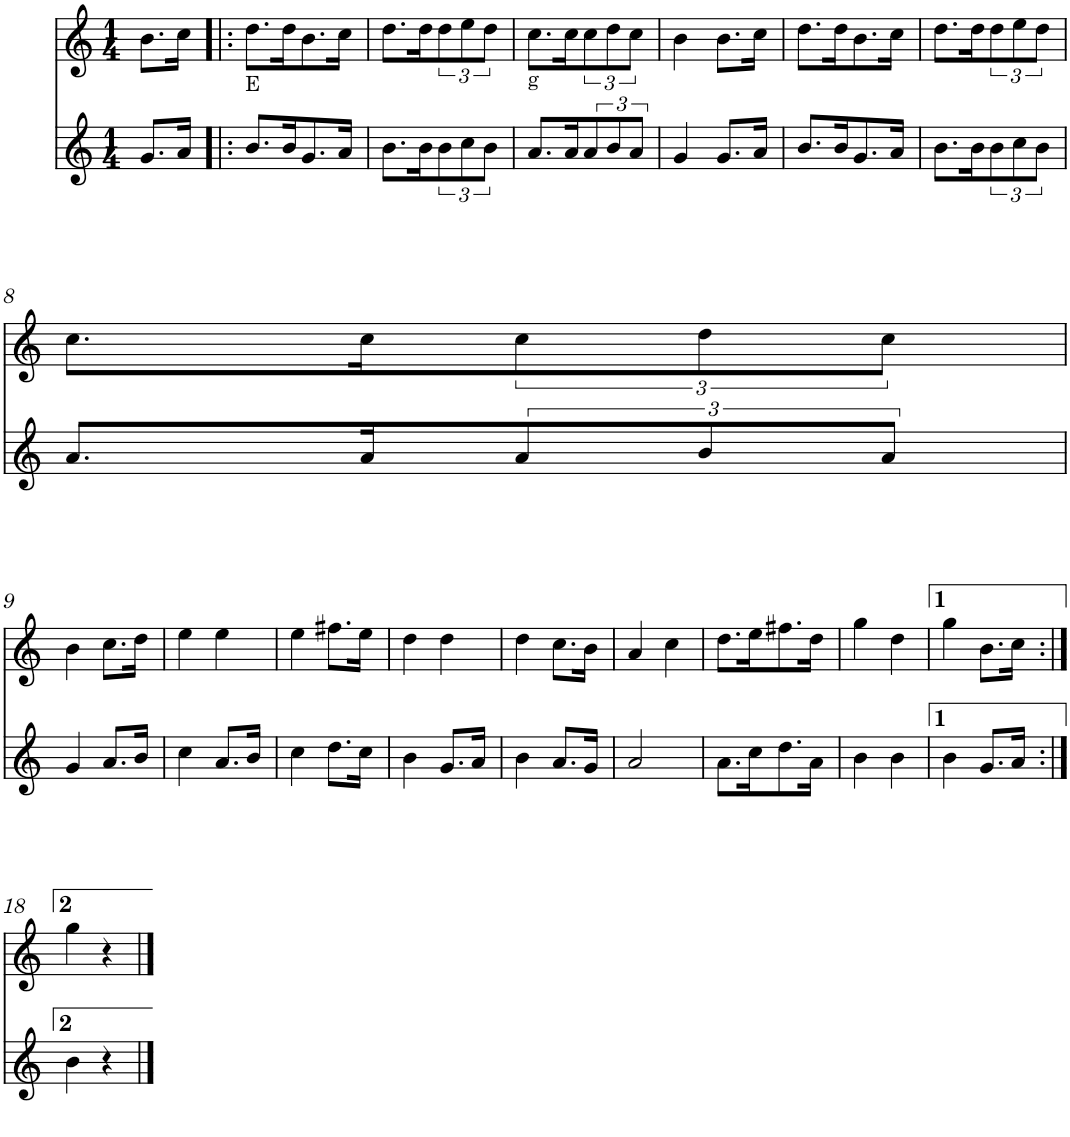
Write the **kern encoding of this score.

**kern	**kern
*part2	*part1
*staff2	*staff1
*I"Piano	*I"Piano
*I'Pno	*I'Pno
*clefG2	*clefG2
*k[]	*k[]
*M1/4	*M1/4
=1	=1
8.g/L	8.b\L
16a/Jk	16cc\Jk
=2!|:	=2!|:
!	!LO:TX:b:t=E
8.b/L	8.dd\L
16b/K	16dd\K
8.g/	8.b\
16a/Jk	16cc\Jk
=3	=3
8.b\L	8.dd\L
16b\K	16dd\K
12b\	12dd\
12cc\	12ee\
12b\J	12dd\J
=4	=4
!	!LO:TX:b:t=g
8.a/L	8.cc\L
16a/K	16cc\K
12a/	12cc\
12b/	12dd\
12a/J	12cc\J
=5	=5
4g/	4b\
8.g/L	8.b\L
16a/Jk	16cc\Jk
=6	=6
8.b/L	8.dd\L
16b/K	16dd\K
8.g/	8.b\
16a/Jk	16cc\Jk
=7	=7
8.b\L	8.dd\L
16b\K	16dd\K
12b\	12dd\
12cc\	12ee\
12b\J	12dd\J
!!LO:LB:g=z
=8	=8
8.a/L	8.cc\L
16a/K	16cc\K
12a/	12cc\
12b/	12dd\
12a/J	12cc\J
!!LO:LB:g=z
=9	=9
4g/	4b\
8.a/L	8.cc\L
16b/Jk	16dd\Jk
=10	=10
4cc\	4ee\
8.a/L	4ee\
16b/Jk	.
=11	=11
4cc\	4ee\
8.dd\L	8.ff#X\L
16cc\Jk	16ee\Jk
=12	=12
4b\	4dd\
8.g/L	4dd\
16a/Jk	.
=13	=13
4b\	4dd\
8.a/L	8.cc\L
16g/Jk	16b\Jk
=14	=14
[4a/	4a/
4ryy	4cc\
=15	=15
8.a\L	8.dd\L
4a/]	16ee\K
.	8.ff#X\
16cc\K	16dd\Jk
8.dd\	4ryy
16a\Jk	.
=16	=16
4b\	4gg\
4b\	4dd\
=17	=17
4b\	4gg\
8.g/L	8.b\L
16a/Jk	16cc\Jk
!!LO:LB:g=z
=18:|!	=18:|!
4b\	4gg\
4r	4r
==	==
*-	*-
